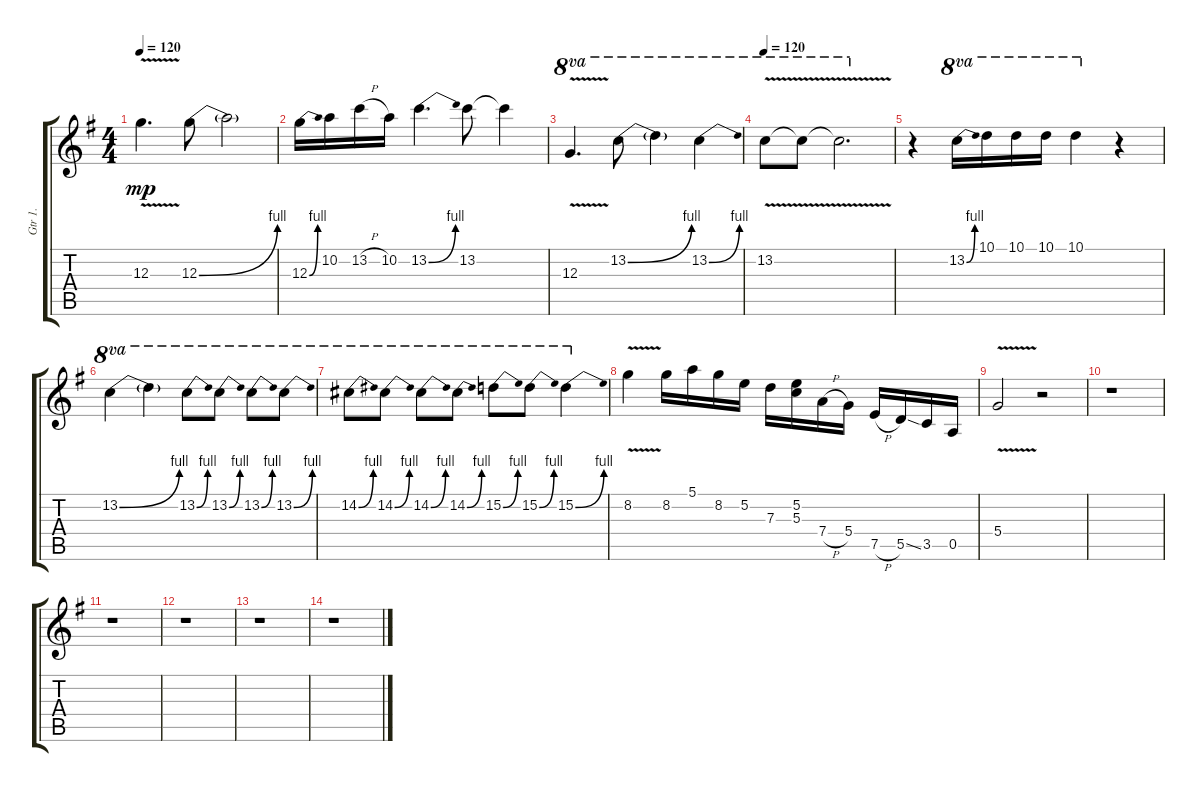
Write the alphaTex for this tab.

\track ("Gtr 1." "Gtr 1.") {instrument distortionguitar}
\staff {score tabs}
\tuning (E4 B3 G3 D3 A2 E2) {hide}
\ts (4 4)
\tempo 120
\clef g2
\ks g
12.3{v}.4{d dy mp} 12.3{be (bend 0 0 60 4)}.8 12.3{t}.2 |
12.3{be (bend 0 0 60 4)}.16 10.2.16 13.2{h}.16 10.2.16 13.2{be (bend 0 0 60 4)}.4{d} 13.2.8 13.2{t}.4 |
12.3{v}.4{d ot 8va} 13.2{be (bend 0 0 60 4)}.8{ot 8va} 13.2{t}.4{ot 8va} 13.2{be (bend 0 0 60 4)}.4{ot 8va} |
\tempo 120
13.2{v}.8{ot 8va} 13.2{v t}.8{ot 8va} 13.2{v t}.2{d ot 8va} |
r.4 13.2{be (bend 0 0 60 4)}.16{ot 8va} 10.1.16{ot 8va} 10.1.16{ot 8va} 10.1.16{ot 8va} 10.1.4{ot 8va} r.4 |
13.2{be (bend 0 0 60 4)}.4{ot 8va} 13.2{t}.4{ot 8va} 13.2{be (bend 0 0 60 4)}.8{ot 8va} 13.2{be (bend 0 0 60 4)}.8{ot 8va} 13.2{be (bend 0 0 60 4)}.8{ot 8va} 13.2{be (bend 0 0 60 4)}.8{ot 8va} |
14.2{be (bend 0 0 60 4)}.8{ot 8va} 14.2{be (bend 0 0 60 4)}.8{ot 8va} 14.2{be (bend 0 0 60 4)}.8{ot 8va} 14.2{be (bend 0 0 60 4)}.8{ot 8va} 15.2{be (bend 0 0 60 4)}.8{ot 8va} 15.2{be (bend 0 0 60 4)}.8{ot 8va} 15.2{be (bend 0 0 60 4)}.4{ot 8va} |
8.2{v}.4 8.2.16 5.1.16 8.2.16 5.2.16 7.3.16 (5.2 5.3).16 7.4{h}.16 5.4.16 7.5{h}.16 5.5{ss}.16 3.5.16 0.5.16 |
5.4{v}.2 r.2 |
r.1 |
r.1 |
r.1 |
r.1 |
r.1
